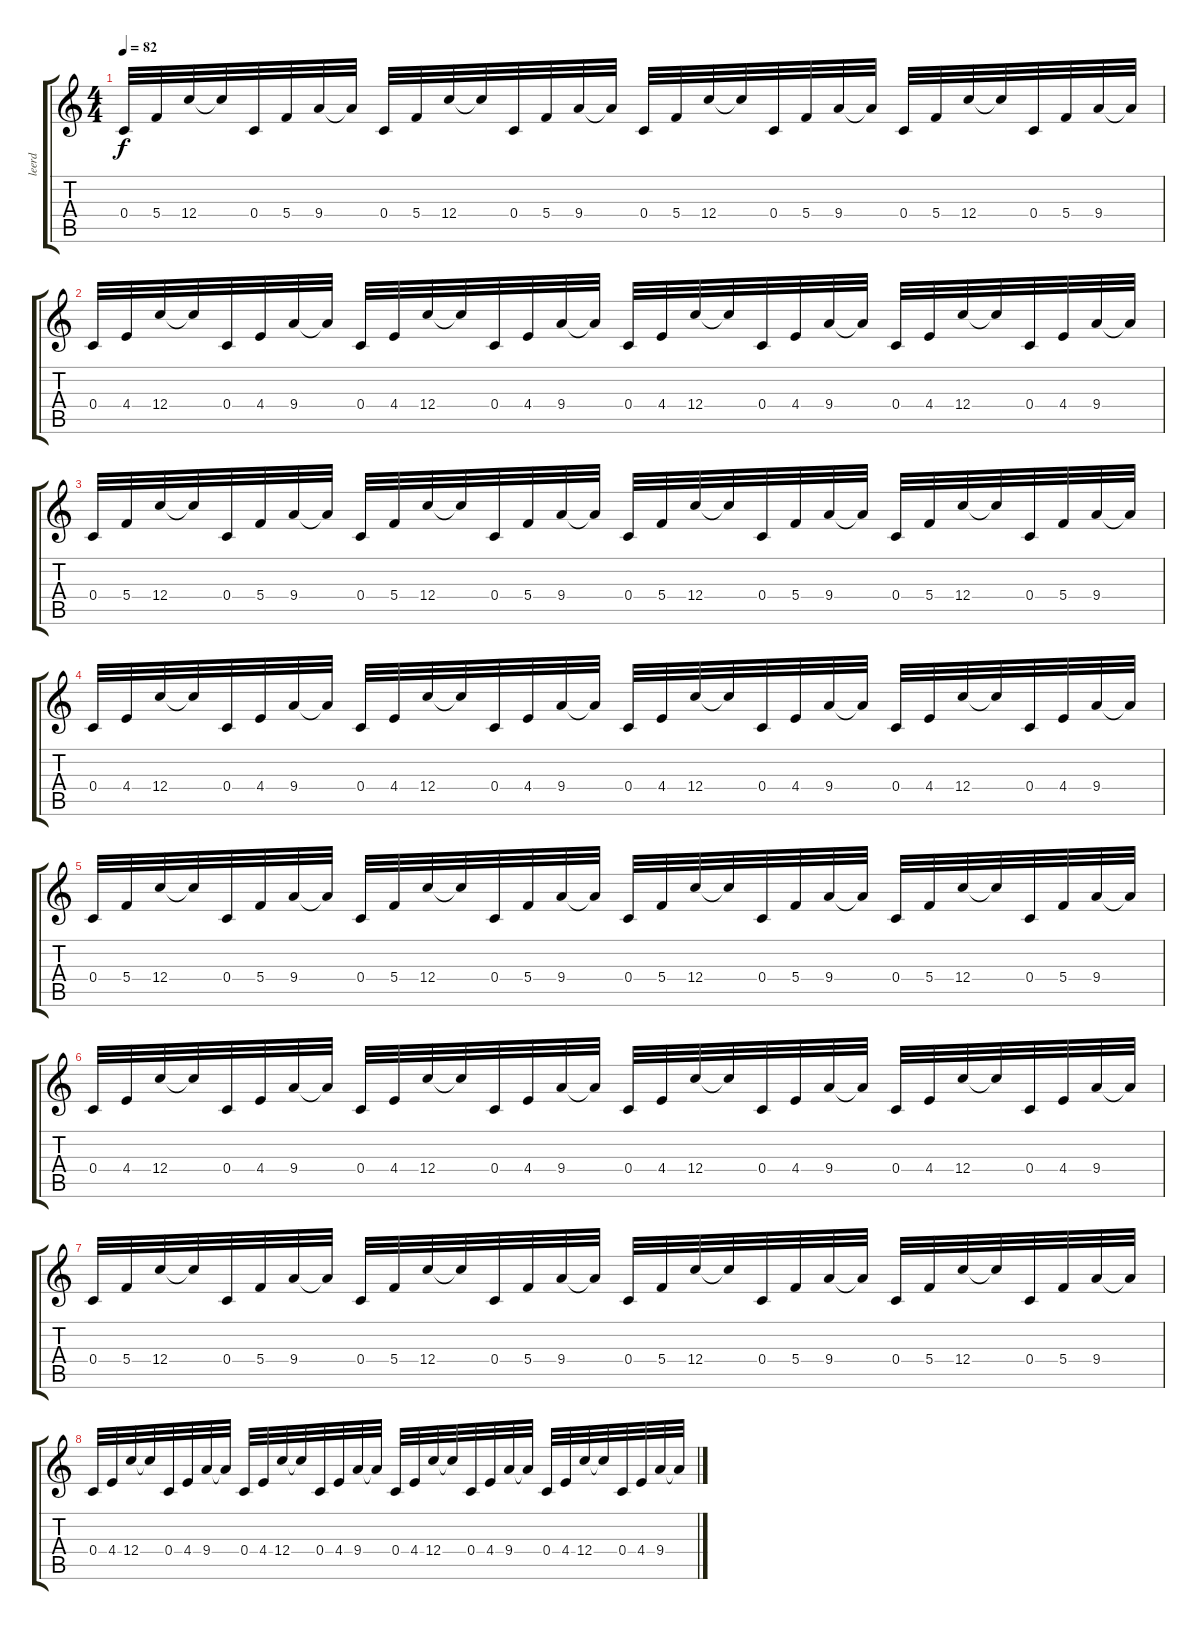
\track ("leerd" "leerd") {instrument distortionguitar}
\staff {score tabs}
\tuning (D4 A3 F3 C3 G2 C2) {hide}
\ts (4 4)
\tempo 82
\clef g2
\ks c
0.4.32{dy f} 5.4.32 12.4.32 12.4{t}.32 0.4.32 5.4.32 9.4.32 9.4{t}.32 0.4.32 5.4.32 12.4.32 12.4{t}.32 0.4.32 5.4.32 9.4.32 9.4{t}.32 0.4.32 5.4.32 12.4.32 12.4{t}.32 0.4.32 5.4.32 9.4.32 9.4{t}.32 0.4.32 5.4.32 12.4.32 12.4{t}.32 0.4.32 5.4.32 9.4.32 9.4{t}.32 |
0.4.32 4.4.32 12.4.32 12.4{t}.32 0.4.32 4.4.32 9.4.32 9.4{t}.32 0.4.32 4.4.32 12.4.32 12.4{t}.32 0.4.32 4.4.32 9.4.32 9.4{t}.32 0.4.32 4.4.32 12.4.32 12.4{t}.32 0.4.32 4.4.32 9.4.32 9.4{t}.32 0.4.32 4.4.32 12.4.32 12.4{t}.32 0.4.32 4.4.32 9.4.32 9.4{t}.32 |
0.4.32 5.4.32 12.4.32 12.4{t}.32 0.4.32 5.4.32 9.4.32 9.4{t}.32 0.4.32 5.4.32 12.4.32 12.4{t}.32 0.4.32 5.4.32 9.4.32 9.4{t}.32 0.4.32 5.4.32 12.4.32 12.4{t}.32 0.4.32 5.4.32 9.4.32 9.4{t}.32 0.4.32 5.4.32 12.4.32 12.4{t}.32 0.4.32 5.4.32 9.4.32 9.4{t}.32 |
0.4.32 4.4.32 12.4.32 12.4{t}.32 0.4.32 4.4.32 9.4.32 9.4{t}.32 0.4.32 4.4.32 12.4.32 12.4{t}.32 0.4.32 4.4.32 9.4.32 9.4{t}.32 0.4.32 4.4.32 12.4.32 12.4{t}.32 0.4.32 4.4.32 9.4.32 9.4{t}.32 0.4.32 4.4.32 12.4.32 12.4{t}.32 0.4.32 4.4.32 9.4.32 9.4{t}.32 |
0.4.32 5.4.32 12.4.32 12.4{t}.32 0.4.32 5.4.32 9.4.32 9.4{t}.32 0.4.32 5.4.32 12.4.32 12.4{t}.32 0.4.32 5.4.32 9.4.32 9.4{t}.32 0.4.32 5.4.32 12.4.32 12.4{t}.32 0.4.32 5.4.32 9.4.32 9.4{t}.32 0.4.32 5.4.32 12.4.32 12.4{t}.32 0.4.32 5.4.32 9.4.32 9.4{t}.32 |
0.4.32 4.4.32 12.4.32 12.4{t}.32 0.4.32 4.4.32 9.4.32 9.4{t}.32 0.4.32 4.4.32 12.4.32 12.4{t}.32 0.4.32 4.4.32 9.4.32 9.4{t}.32 0.4.32 4.4.32 12.4.32 12.4{t}.32 0.4.32 4.4.32 9.4.32 9.4{t}.32 0.4.32 4.4.32 12.4.32 12.4{t}.32 0.4.32 4.4.32 9.4.32 9.4{t}.32 |
0.4.32 5.4.32 12.4.32 12.4{t}.32 0.4.32 5.4.32 9.4.32 9.4{t}.32 0.4.32 5.4.32 12.4.32 12.4{t}.32 0.4.32 5.4.32 9.4.32 9.4{t}.32 0.4.32 5.4.32 12.4.32 12.4{t}.32 0.4.32 5.4.32 9.4.32 9.4{t}.32 0.4.32 5.4.32 12.4.32 12.4{t}.32 0.4.32 5.4.32 9.4.32 9.4{t}.32 |
0.4.32 4.4.32 12.4.32 12.4{t}.32 0.4.32 4.4.32 9.4.32 9.4{t}.32 0.4.32 4.4.32 12.4.32 12.4{t}.32 0.4.32 4.4.32 9.4.32 9.4{t}.32 0.4.32 4.4.32 12.4.32 12.4{t}.32 0.4.32 4.4.32 9.4.32 9.4{t}.32 0.4.32 4.4.32 12.4.32 12.4{t}.32 0.4.32 4.4.32 9.4.32 9.4{t}.32
